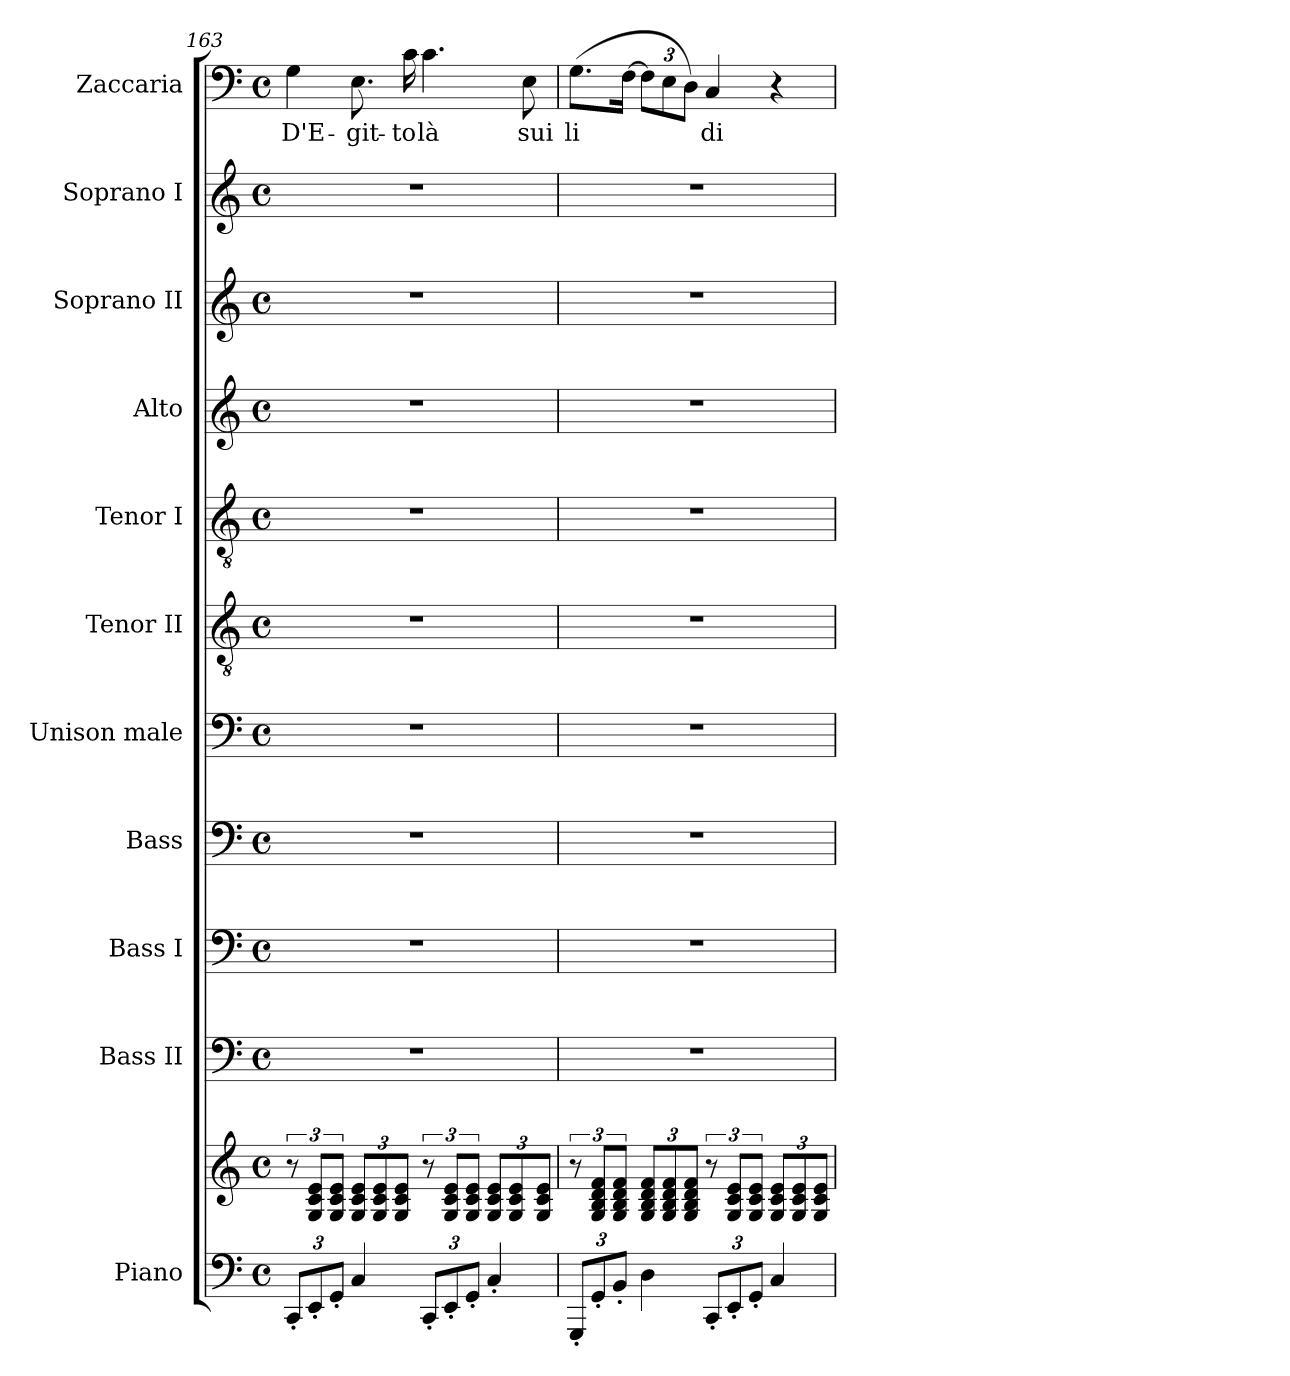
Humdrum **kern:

**kern	**kern	**kern	**kern	**kern	**kern	**kern	**kern	**kern	**kern	**kern	**kern	**text
*part11	*part11	*part10	*part9	*part8	*part7	*part6	*part5	*part4	*part3	*part2	*part1	*part1
*staff12	*staff11	*staff10	*staff9	*staff8	*staff7	*staff6	*staff5	*staff4	*staff3	*staff2	*staff1	*staff1
*I"Piano	*	*I"Bass II	*I"Bass I	*I"Bass	*I"Unison male	*I"Tenor II	*I"Tenor I	*I"Alto	*I"Soprano II	*I"Soprano I	*I"Zaccaria	*
*I'Pno.	*	*I'B.II	*I'B.I	*I'B.	*I'Uni.m	*I'T.II	*I'T.I	*I'A.	*I'S.II	*I'S.I	*I'Zac.	*
*clefF4	*clefG2	*clefF4	*clefF4	*clefF4	*clefF4	*clefGv2	*clefGv2	*clefG2	*clefG2	*clefG2	*clefF4	*
*k[]	*k[]	*k[]	*k[]	*k[]	*k[]	*k[]	*k[]	*k[]	*k[]	*k[]	*k[]	*
*M4/4	*M4/4	*M4/4	*M4/4	*M4/4	*M4/4	*M4/4	*M4/4	*M4/4	*M4/4	*M4/4	*M4/4	*
*met(c)	*met(c)	*met(c)	*met(c)	*met(c)	*met(c)	*met(c)	*met(c)	*met(c)	*met(c)	*met(c)	*met(c)	*
*Xbrackettup	*	*	*	*	*	*	*	*	*	*	*	*
=163	=163	=163	=163	=163	=163	=163	=163	=163	=163	=163	=163	=163
!	!	!	!	!	!	!	!	!	!	!	!	!LO:LY:b
12CC'/L	12r	1r	1r	1r	1r	1r	1r	1r	1r	1r	4G\	D'E-
12EE'/	12G/ 12c/ 12e/L	.	.	.	.	.	.	.	.	.	.	.
12GG'/J	12G/ 12c/ 12e/J	.	.	.	.	.	.	.	.	.	.	.
*	*Xbrackettup	*	*	*	*	*	*	*	*	*	*	*
!	!	!	!	!	!	!	!	!	!	!	!	!LO:LY:b
4C/	12G/ 12c/ 12e/L	.	.	.	.	.	.	.	.	.	8.E\	-git-
.	12G/ 12c/ 12e/	.	.	.	.	.	.	.	.	.	.	.
.	12G/ 12c/ 12e/J	.	.	.	.	.	.	.	.	.	.	.
!	!	!	!	!	!	!	!	!	!	!	!	!LO:LY:b
.	.	.	.	.	.	.	.	.	.	.	16c\	-to
*	*brackettup	*	*	*	*	*	*	*	*	*	*	*
!	!	!	!	!	!	!	!	!	!	!	!	!LO:LY:b
12CC'/L	12r	.	.	.	.	.	.	.	.	.	4.c\	là
12EE'/	12G/ 12c/ 12e/L	.	.	.	.	.	.	.	.	.	.	.
12GG'/J	12G/ 12c/ 12e/J	.	.	.	.	.	.	.	.	.	.	.
*	*Xbrackettup	*	*	*	*	*	*	*	*	*	*	*
4C'/	12G/ 12c/ 12e/L	.	.	.	.	.	.	.	.	.	.	.
.	12G/ 12c/ 12e/	.	.	.	.	.	.	.	.	.	.	.
!	!	!	!	!	!	!	!	!	!	!	!	!LO:LY:b
.	.	.	.	.	.	.	.	.	.	.	8E\	sui
.	12G/ 12c/ 12e/J	.	.	.	.	.	.	.	.	.	.	.
=164	=164	=164	=164	=164	=164	=164	=164	=164	=164	=164	=164	=164
*	*brackettup	*	*	*	*	*	*	*	*	*	*	*
!	!	!	!	!	!	!	!	!	!	!	!	!LO:LY:b
12GGG'/L	12r	1r	1r	1r	1r	1r	1r	1r	1r	1r	(>8.G\L	li
12GG'/	12G/ 12B/ 12d/ 12f/L	.	.	.	.	.	.	.	.	.	.	.
12BB'/J	12G/ 12B/ 12d/ 12f/J	.	.	.	.	.	.	.	.	.	.	.
.	.	.	.	.	.	.	.	.	.	.	[16F\Jk	.
*	*Xbrackettup	*	*	*	*	*	*	*	*	*	*Xbrackettup	*
4D\	12G/ 12B/ 12d/ 12f/L	.	.	.	.	.	.	.	.	.	12F\L]	.
.	12G/ 12B/ 12d/ 12f/	.	.	.	.	.	.	.	.	.	12E\	.
.	12G/ 12B/ 12d/ 12f/J	.	.	.	.	.	.	.	.	.	12D\J)	.
*	*brackettup	*	*	*	*	*	*	*	*	*	*	*
!	!	!	!	!	!	!	!	!	!	!	!	!LO:LY:b
12CC'/L	12r	.	.	.	.	.	.	.	.	.	4C/	di
12EE'/	12G/ 12c/ 12e/L	.	.	.	.	.	.	.	.	.	.	.
12GG'/J	12G/ 12c/ 12e/J	.	.	.	.	.	.	.	.	.	.	.
*	*Xbrackettup	*	*	*	*	*	*	*	*	*	*	*
4C/	12G/ 12c/ 12e/L	.	.	.	.	.	.	.	.	.	4r	.
.	12G/ 12c/ 12e/	.	.	.	.	.	.	.	.	.	.	.
.	12G/ 12c/ 12e/J	.	.	.	.	.	.	.	.	.	.	.
=	=	=	=	=	=	=	=	=	=	=	=	=
*-	*-	*-	*-	*-	*-	*-	*-	*-	*-	*-	*-	*-
